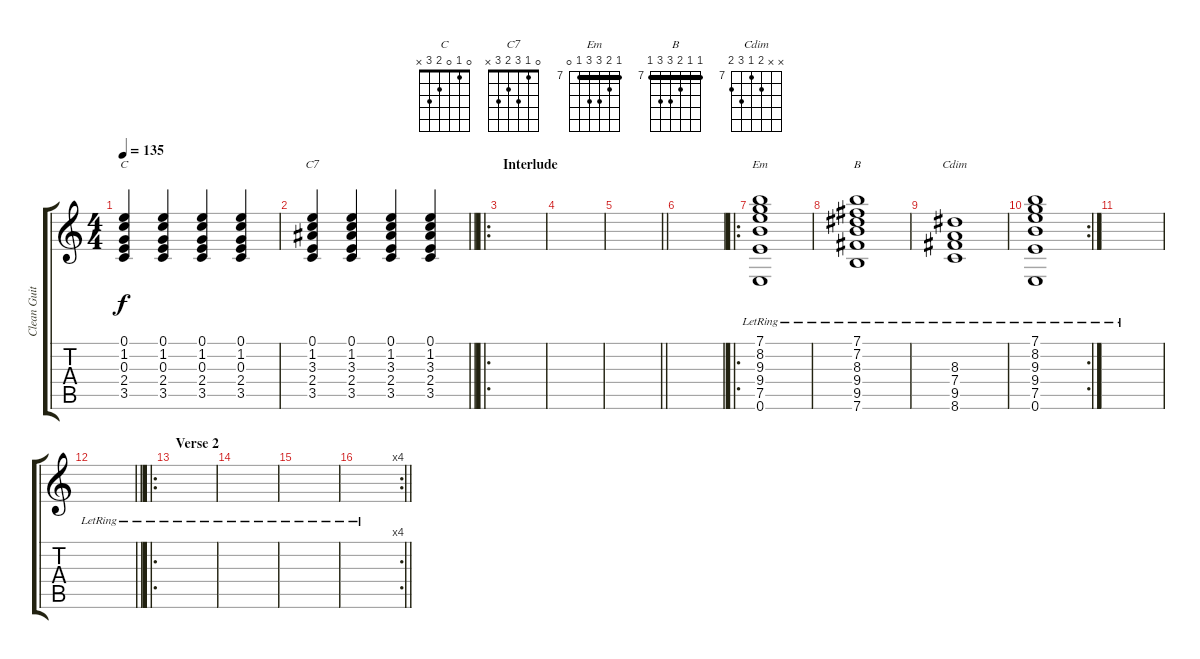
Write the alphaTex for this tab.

\track ("Clean Guitar" "Clean Guit") {instrument electricguitarclean}
\staff {score tabs}
\tuning (E4 B3 G3 D3 A2 E2) {hide}
\chord ("C" 0 1 0 2 3 x)
\chord ("C7" 0 1 3 2 3 x)
\chord ("Em" 7 8 9 9 7 0) {firstfret 7 barre 7}
\chord ("B" 7 7 8 9 9 7) {firstfret 7 barre 7}
\chord ("Cdim" x x 8 7 9 8) {firstfret 7}
\ts (4 4)
\tempo 135
\clef g2
\ks c
(0.1 1.2 0.3 2.4 3.5).4{ch "C" dy f} (0.1 1.2 0.3 2.4 3.5).4 (0.1 1.2 0.3 2.4 3.5).4 (0.1 1.2 0.3 2.4 3.5).4 |
\barLineRight lightlight
(0.1 1.2 3.3 2.4 3.5).4{ch "C7"} (0.1 1.2 3.3 2.4 3.5).4 (0.1 1.2 3.3 2.4 3.5).4 (0.1 1.2 3.3 2.4 3.5).4 |
\ro
\section ("" "Interlude")
|
|
\barLineRight lightlight
|
|
\ro
(7.1{lr} 8.2{lr} 9.3{lr} 9.4{lr} 7.5{lr} 0.6{lr}).1{ch "Em"} |
(7.1{lr} 7.2{lr} 8.3{lr} 9.4{lr} 9.5{lr} 7.6{lr}).1{ch "B"} |
(8.3{lr} 7.4{lr} 9.5{lr} 8.6{lr}).1{ch "Cdim"} |
\rc 2
(7.1{lr} 8.2{lr} 9.3{lr} 9.4{lr} 7.5{lr} 0.6{lr}).1 |
|
\barLineRight lightlight
|
\ro
\section ("" "Verse 2")
|
|
|
\rc 4
\barLineRight lightlight
